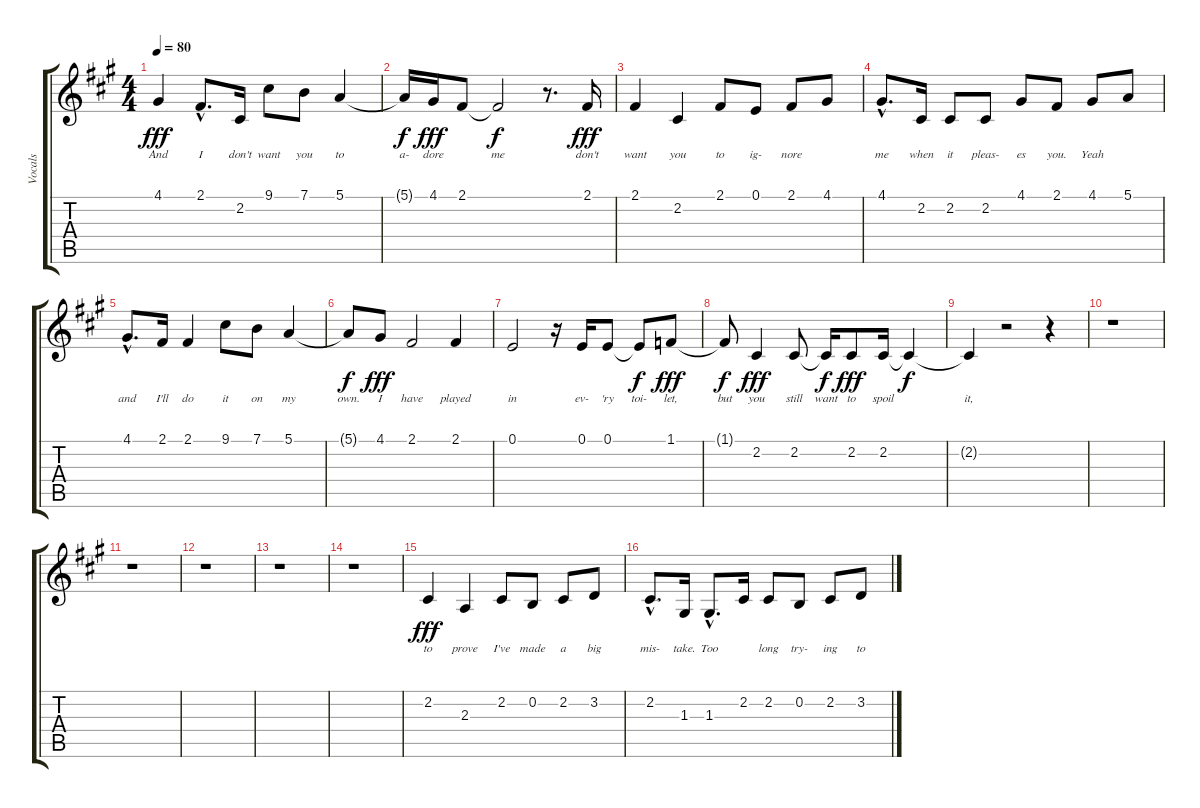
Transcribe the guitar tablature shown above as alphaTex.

\track ("Vocals" "Vocals") {instrument lead6voice}
\staff {score tabs}
\tuning (E4 B3 G3 D3 A2 E2) {hide}
\ts (4 4)
\tempo 80
\clef g2
\ks a
4.1.4{lyrics (0 "And") lyrics (1 "") lyrics (2 "") lyrics (3 "") lyrics (4 "") dy fff} 2.1{hac}.8{d lyrics (0 "I") lyrics (1 "") lyrics (2 "") lyrics (3 "") lyrics (4 "")} 2.2.16{lyrics (0 "don't") lyrics (1 "") lyrics (2 "") lyrics (3 "") lyrics (4 "")} 9.1.8{lyrics (0 "want") lyrics (1 "") lyrics (2 "") lyrics (3 "") lyrics (4 "")} 7.1.8{lyrics (0 "you") lyrics (1 "") lyrics (2 "") lyrics (3 "") lyrics (4 "")} 5.1.4{lyrics (0 "to") lyrics (1 "") lyrics (2 "") lyrics (3 "") lyrics (4 "")} |
5.1{t}.16{lyrics (0 "a-") lyrics (1 "") lyrics (2 "") lyrics (3 "") lyrics (4 "") dy f} 4.1.16{lyrics (0 "dore") lyrics (1 "") lyrics (2 "") lyrics (3 "") lyrics (4 "") dy fff} 2.1.8{lyrics (0 "") lyrics (1 "") lyrics (2 "") lyrics (3 "") lyrics (4 "")} 2.1{t}.2{lyrics (0 "me") lyrics (1 "") lyrics (2 "") lyrics (3 "") lyrics (4 "") dy f} r.8{d} 2.1.16{lyrics (0 "don't") lyrics (1 "") lyrics (2 "") lyrics (3 "") lyrics (4 "") dy fff} |
2.1.4{lyrics (0 "want") lyrics (1 "") lyrics (2 "") lyrics (3 "") lyrics (4 "")} 2.2.4{lyrics (0 "you") lyrics (1 "") lyrics (2 "") lyrics (3 "") lyrics (4 "")} 2.1.8{lyrics (0 "to") lyrics (1 "") lyrics (2 "") lyrics (3 "") lyrics (4 "")} 0.1.8{lyrics (0 "ig-") lyrics (1 "") lyrics (2 "") lyrics (3 "") lyrics (4 "")} 2.1.8{lyrics (0 "nore") lyrics (1 "") lyrics (2 "") lyrics (3 "") lyrics (4 "")} 4.1.8{lyrics (0 "") lyrics (1 "") lyrics (2 "") lyrics (3 "") lyrics (4 "")} |
4.1{hac}.8{d lyrics (0 "me") lyrics (1 "") lyrics (2 "") lyrics (3 "") lyrics (4 "")} 2.2.16{lyrics (0 "when") lyrics (1 "") lyrics (2 "") lyrics (3 "") lyrics (4 "")} 2.2.8{lyrics (0 "it") lyrics (1 "") lyrics (2 "") lyrics (3 "") lyrics (4 "")} 2.2.8{lyrics (0 "pleas-") lyrics (1 "") lyrics (2 "") lyrics (3 "") lyrics (4 "")} 4.1.8{lyrics (0 "es") lyrics (1 "") lyrics (2 "") lyrics (3 "") lyrics (4 "")} 2.1.8{lyrics (0 "you.") lyrics (1 "") lyrics (2 "") lyrics (3 "") lyrics (4 "")} 4.1.8{lyrics (0 "Yeah") lyrics (1 "") lyrics (2 "") lyrics (3 "") lyrics (4 "")} 5.1.8{lyrics (0 "") lyrics (1 "") lyrics (2 "") lyrics (3 "") lyrics (4 "")} |
4.1{hac}.8{d lyrics (0 "and") lyrics (1 "") lyrics (2 "") lyrics (3 "") lyrics (4 "")} 2.1.16{lyrics (0 "I'll") lyrics (1 "") lyrics (2 "") lyrics (3 "") lyrics (4 "")} 2.1.4{lyrics (0 "do") lyrics (1 "") lyrics (2 "") lyrics (3 "") lyrics (4 "")} 9.1.8{lyrics (0 "it") lyrics (1 "") lyrics (2 "") lyrics (3 "") lyrics (4 "")} 7.1.8{lyrics (0 "on") lyrics (1 "") lyrics (2 "") lyrics (3 "") lyrics (4 "")} 5.1.4{lyrics (0 "my") lyrics (1 "") lyrics (2 "") lyrics (3 "") lyrics (4 "")} |
5.1{t}.8{lyrics (0 "own.") lyrics (1 "") lyrics (2 "") lyrics (3 "") lyrics (4 "") dy f} 4.1.8{lyrics (0 "I") lyrics (1 "") lyrics (2 "") lyrics (3 "") lyrics (4 "") dy fff} 2.1.2{lyrics (0 "have") lyrics (1 "") lyrics (2 "") lyrics (3 "") lyrics (4 "")} 2.1.4{lyrics (0 "played") lyrics (1 "") lyrics (2 "") lyrics (3 "") lyrics (4 "")} |
0.1.2{lyrics (0 "in") lyrics (1 "") lyrics (2 "") lyrics (3 "") lyrics (4 "")} r.16 0.1.16{lyrics (0 "ev-") lyrics (1 "") lyrics (2 "") lyrics (3 "") lyrics (4 "")} 0.1.8{lyrics (0 "'ry") lyrics (1 "") lyrics (2 "") lyrics (3 "") lyrics (4 "")} 0.1{t}.8{lyrics (0 "toi-") lyrics (1 "") lyrics (2 "") lyrics (3 "") lyrics (4 "") dy f} 1.1.8{lyrics (0 "let,") lyrics (1 "") lyrics (2 "") lyrics (3 "") lyrics (4 "") dy fff} |
1.1{t}.8{lyrics (0 "but") lyrics (1 "") lyrics (2 "") lyrics (3 "") lyrics (4 "") dy f} 2.2.4{lyrics (0 "you") lyrics (1 "") lyrics (2 "") lyrics (3 "") lyrics (4 "") dy fff} 2.2.8{lyrics (0 "still") lyrics (1 "") lyrics (2 "") lyrics (3 "") lyrics (4 "")} 2.2{t}.16{lyrics (0 "want") lyrics (1 "") lyrics (2 "") lyrics (3 "") lyrics (4 "") dy f} 2.2.8{lyrics (0 "to") lyrics (1 "") lyrics (2 "") lyrics (3 "") lyrics (4 "") dy fff} 2.2.16{lyrics (0 "spoil") lyrics (1 "") lyrics (2 "") lyrics (3 "") lyrics (4 "")} 2.2{t}.4{lyrics (0 "") lyrics (1 "") lyrics (2 "") lyrics (3 "") lyrics (4 "") dy f} |
2.2{t}.4{lyrics (0 "it,") lyrics (1 "") lyrics (2 "") lyrics (3 "") lyrics (4 "")} r.2 r.4 |
r.1 |
r.1 |
r.1 |
r.1 |
r.1 |
2.2.4{lyrics (0 "to") lyrics (1 "") lyrics (2 "") lyrics (3 "") lyrics (4 "") dy fff} 2.3.4{lyrics (0 "prove") lyrics (1 "") lyrics (2 "") lyrics (3 "") lyrics (4 "")} 2.2.8{lyrics (0 "I've") lyrics (1 "") lyrics (2 "") lyrics (3 "") lyrics (4 "")} 0.2.8{lyrics (0 "made") lyrics (1 "") lyrics (2 "") lyrics (3 "") lyrics (4 "")} 2.2.8{lyrics (0 "a") lyrics (1 "") lyrics (2 "") lyrics (3 "") lyrics (4 "")} 3.2.8{lyrics (0 "big") lyrics (1 "") lyrics (2 "") lyrics (3 "") lyrics (4 "")} |
2.2{hac}.8{d lyrics (0 "mis-") lyrics (1 "") lyrics (2 "") lyrics (3 "") lyrics (4 "")} 1.3.16{lyrics (0 "take.") lyrics (1 "") lyrics (2 "") lyrics (3 "") lyrics (4 "")} 1.3{hac}.8{d lyrics (0 "Too") lyrics (1 "") lyrics (2 "") lyrics (3 "") lyrics (4 "")} 2.2.16{lyrics (0 "") lyrics (1 "") lyrics (2 "") lyrics (3 "") lyrics (4 "")} 2.2.8{lyrics (0 "long") lyrics (1 "") lyrics (2 "") lyrics (3 "") lyrics (4 "")} 0.2.8{lyrics (0 "try-") lyrics (1 "") lyrics (2 "") lyrics (3 "") lyrics (4 "")} 2.2.8{lyrics (0 "ing") lyrics (1 "") lyrics (2 "") lyrics (3 "") lyrics (4 "")} 3.2.8{lyrics (0 "to") lyrics (1 "") lyrics (2 "") lyrics (3 "") lyrics (4 "")}
